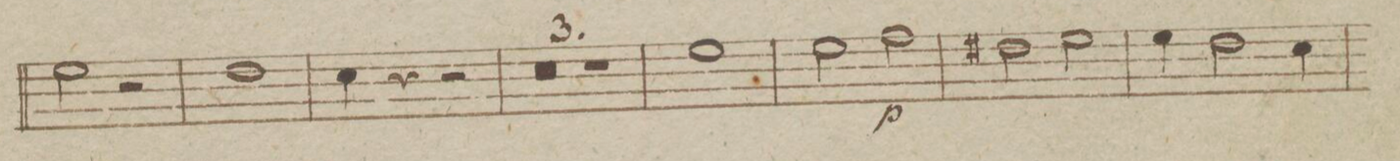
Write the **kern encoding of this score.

**kern	**dynam
*I"Clarinetto 1mo in B	*
*clefG2	*
*k[b-e-]	*
*met(c|)	*
*M2/2	*
2dd\	.
2r	.
=25	=25
1cc	.
=26	=26
4b-\	.
4r	.
2r	.
=27	=27
0r	.
=28	=28
=29	=29
1r	.
=30	=30
1dd	.
=31	=31
2dd\	.
2ee-\	p
=32	=32
2cc#X\	.
2dd\	.
=33	=33
4dd\	.
2cc\	.
4b-\	.
=34	=34
*-	*-
